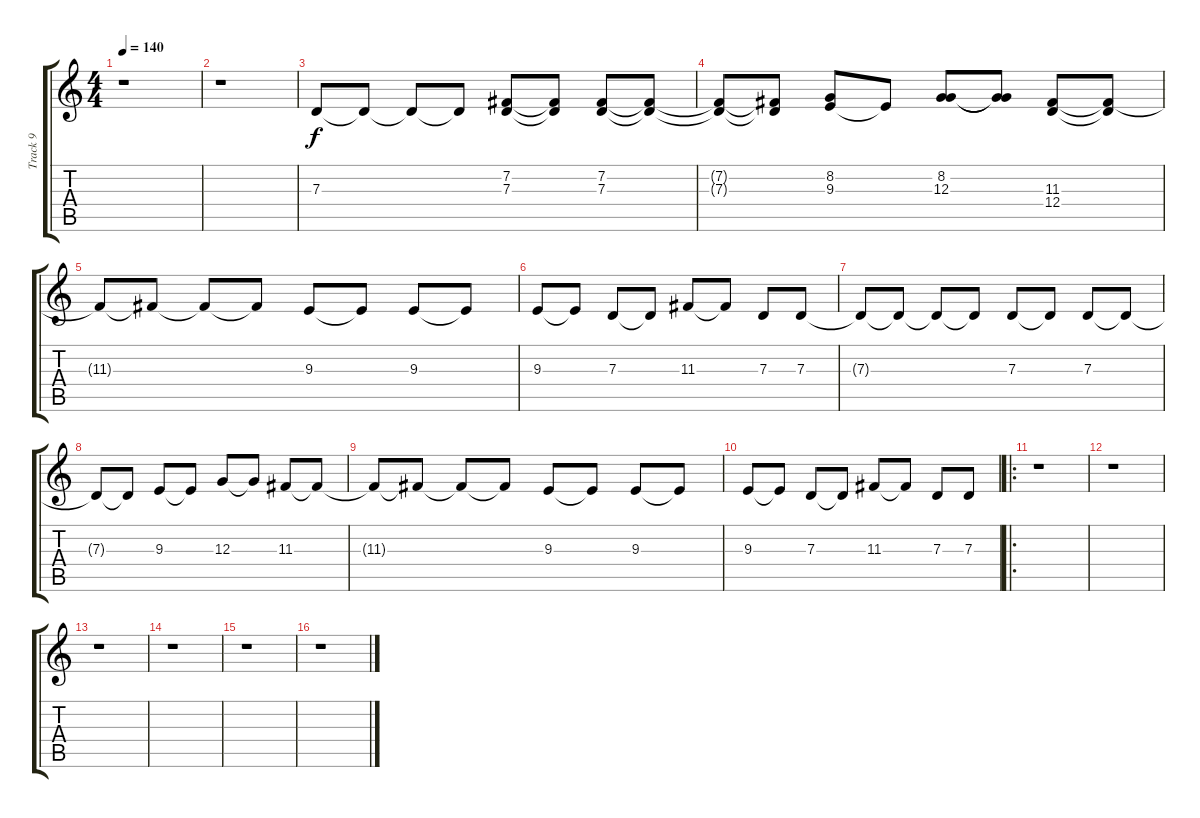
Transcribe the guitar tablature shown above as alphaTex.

\track ("Track 9" "Track 9") {instrument baritonesax}
\staff {score tabs}
\tuning (E4 B3 G3 D3 A2 E2) {hide}
\ts (4 4)
\tempo 140
\clef g2
\ks c
r.1{dy f} |
r.1 |
7.3.8 7.3{t}.8 7.3{t}.8 7.3{t}.8 (7.2 7.3).8 (7.2{t} 7.3{t}).8 (7.2 7.3).8 (7.2{t} 7.3{t}).8 |
(7.2{t} 7.3{t}).8 (7.2{t} 7.3{t}).8 (8.2 9.3).8 9.3{t}.8 (8.2 12.3).8 (8.2{t} 12.3{t}).8 (11.3 12.4).8 (11.3{t} 12.4{t}).8 |
11.3{t}.8 11.3{t}.8 11.3{t}.8 11.3{t}.8 9.3.8 9.3{t}.8 9.3.8 9.3{t}.8 |
9.3.8 9.3{t}.8 7.3.8 7.3{t}.8 11.3.8 11.3{t}.8 7.3.8 7.3.8 |
7.3{t}.8 7.3{t}.8 7.3{t}.8 7.3{t}.8 7.3.8 7.3{t}.8 7.3.8 7.3{t}.8 |
7.3{t}.8 7.3{t}.8 9.3.8 9.3{t}.8 12.3.8 12.3{t}.8 11.3.8 11.3{t}.8 |
11.3{t}.8 11.3{t}.8 11.3{t}.8 11.3{t}.8 9.3.8 9.3{t}.8 9.3.8 9.3{t}.8 |
9.3.8 9.3{t}.8 7.3.8 7.3{t}.8 11.3.8 11.3{t}.8 7.3.8 7.3.8 |
\ro
r.1 |
r.1 |
r.1 |
r.1 |
r.1 |
r.1
